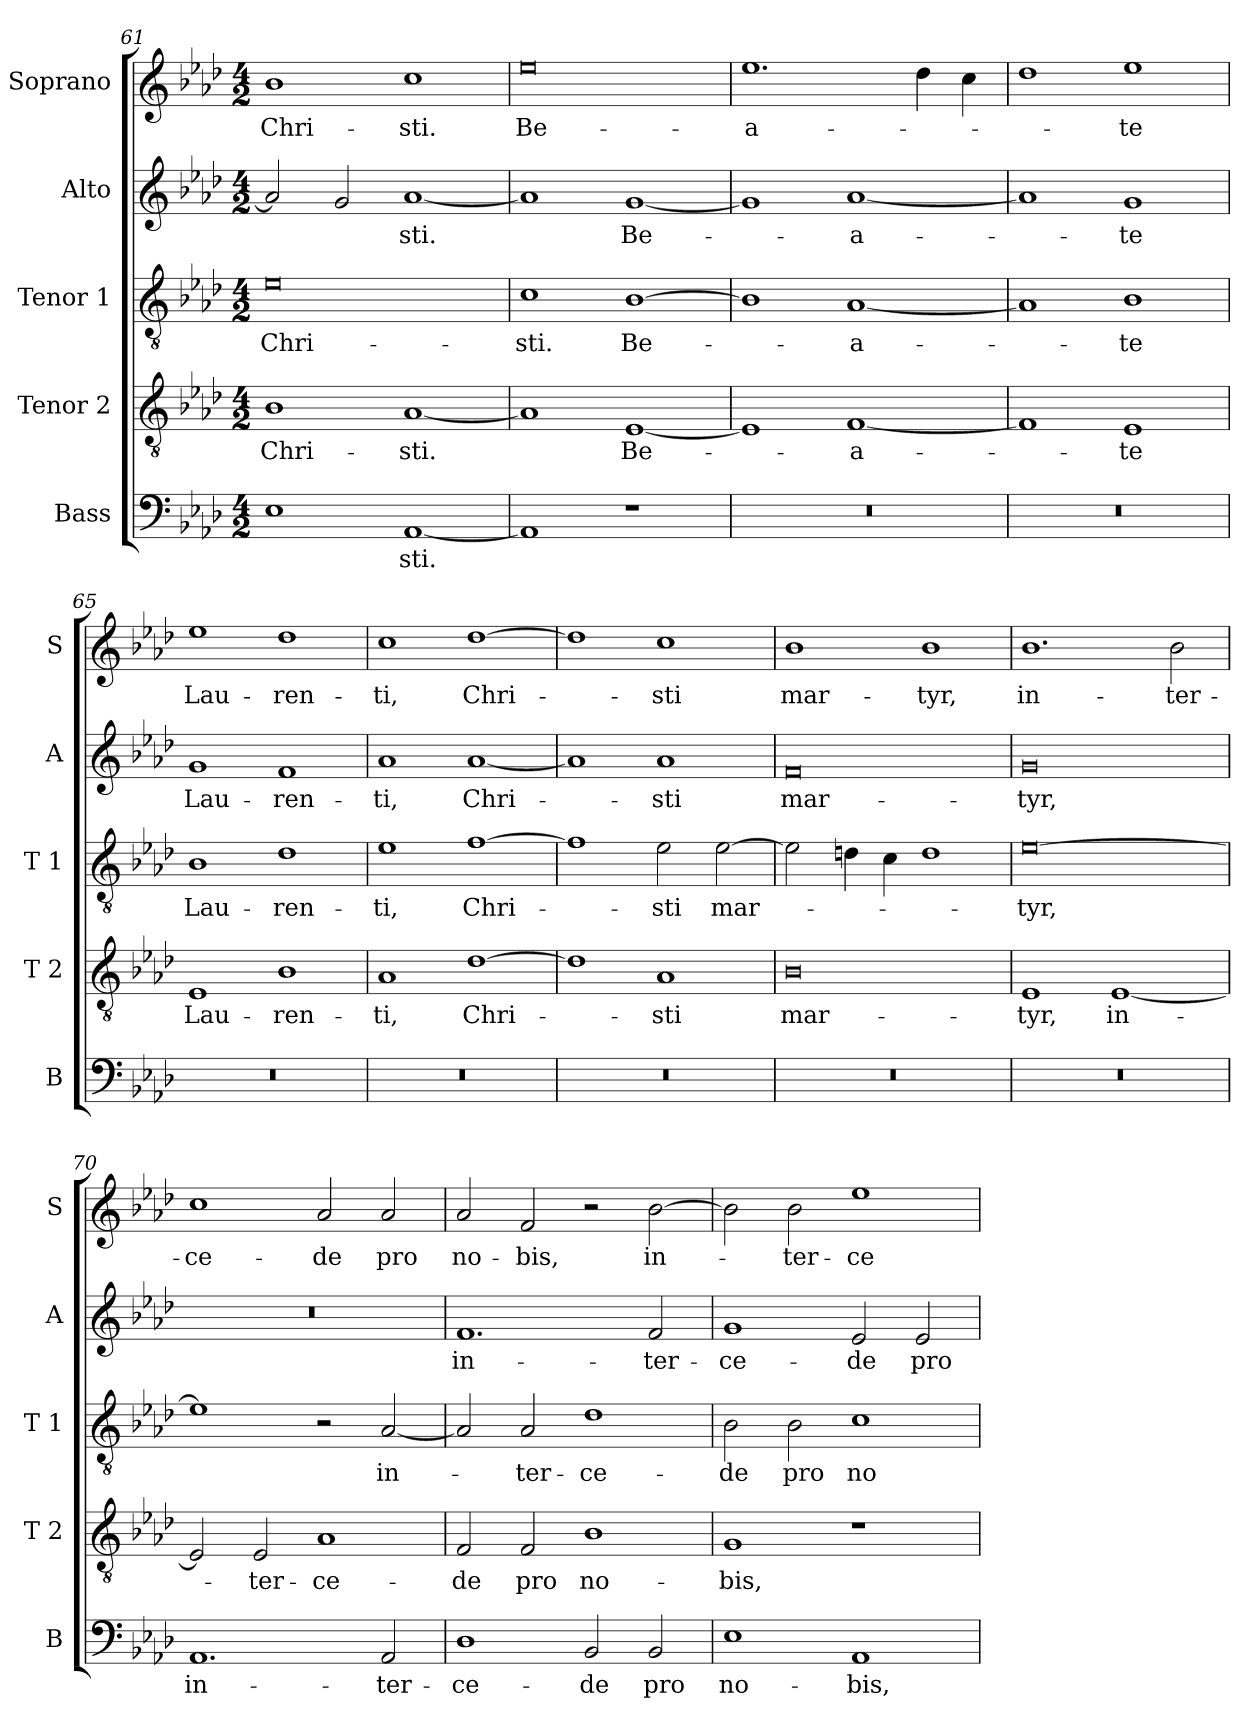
**kern	**text	**kern	**text	**kern	**text	**kern	**text	**kern	**text
*part5	*part5	*part4	*part4	*part3	*part3	*part2	*part2	*part1	*part1
*staff5	*staff5	*staff4	*staff4	*staff3	*staff3	*staff2	*staff2	*staff1	*staff1
*I"Bass	*	*I"Tenor 2	*	*I"Tenor 1	*	*I"Alto	*	*I"Soprano	*
*I'B	*	*I'T 2	*	*I'T 1	*	*I'A	*	*I'S	*
!!LO:LB:g=z
*clefF4	*	*clefGv2	*	*clefGv2	*	*clefG2	*	*clefG2	*
*k[b-e-a-d-]	*	*k[b-e-a-d-]	*	*k[b-e-a-d-]	*	*k[b-e-a-d-]	*	*k[b-e-a-d-]	*
*A-:	*	*A-:	*	*A-:	*	*A-:	*	*A-:	*
*M4/2	*	*M4/2	*	*M4/2	*	*M4/2	*	*M4/2	*
=61	=61	=61	=61	=61	=61	=61	=61	=61	=61
!	!	!	!LO:LY:b	!	!LO:LY:b	!	!	!	!LO:LY:b
1E-	.	1B-	Chri-	0e-	Chri-	2a-/]	.	1b-	Chri-
.	.	.	.	.	.	2g/	.	.	.
!	!LO:LY:b	!	!LO:LY:b	!	!	!	!LO:LY:b	!	!LO:LY:b
[1AA-	-sti.	[1A-	-sti.	.	.	[1a-	-sti.	1cc	-sti.
=62	=62	=62	=62	=62	=62	=62	=62	=62	=62
!	!	!	!	!	!LO:LY:b	!	!	!	!LO:LY:b
1AA-]	.	1A-]	.	1c	-sti.	1a-]	.	0ee-	Be-
!	!	!	!LO:LY:b	!	!LO:LY:b	!	!LO:LY:b	!	!
1r	.	[1E-	Be-	[1B-	Be-	[1g	Be-	.	.
=63	=63	=63	=63	=63	=63	=63	=63	=63	=63
!	!	!	!	!	!	!	!	!	!LO:LY:b
0r	.	1E-]	.	1B-]	.	1g]	.	1.ee-	-a-
!	!	!	!LO:LY:b	!	!LO:LY:b	!	!LO:LY:b	!	!
.	.	[1F	-a-	[1A-	-a-	[1a-	-a-	.	.
.	.	.	.	.	.	.	.	4dd-\	.
.	.	.	.	.	.	.	.	4cc\	.
=64	=64	=64	=64	=64	=64	=64	=64	=64	=64
0r	.	1F]	.	1A-]	.	1a-]	.	1dd-	.
!	!	!	!LO:LY:b	!	!LO:LY:b	!	!LO:LY:b	!	!LO:LY:b
.	.	1E-	-te	1B-	-te	1g	-te	1ee-	-te
=65	=65	=65	=65	=65	=65	=65	=65	=65	=65
!	!	!	!LO:LY:b	!	!LO:LY:b	!	!LO:LY:b	!	!LO:LY:b
0r	.	1E-	Lau-	1B-	Lau-	1g	Lau-	1ee-	Lau-
!	!	!	!LO:LY:b	!	!LO:LY:b	!	!LO:LY:b	!	!LO:LY:b
.	.	1B-	-ren-	1d-	-ren-	1f	-ren-	1dd-	-ren-
=66	=66	=66	=66	=66	=66	=66	=66	=66	=66
!	!	!	!LO:LY:b	!	!LO:LY:b	!	!LO:LY:b	!	!LO:LY:b
0r	.	1A-	-ti,	1e-	-ti,	1a-	-ti,	1cc	-ti,
!	!	!	!LO:LY:b	!	!LO:LY:b	!	!LO:LY:b	!	!LO:LY:b
.	.	[1d-	Chri-	[1f	Chri-	[1a-	Chri-	[1dd-	Chri-
!!LO:LB:g=z
=67	=67	=67	=67	=67	=67	=67	=67	=67	=67
0r	.	1d-]	.	1f]	.	1a-]	.	1dd-]	.
!	!	!	!LO:LY:b	!	!LO:LY:b	!	!LO:LY:b	!	!LO:LY:b
.	.	1A-	-sti	2e-\	-sti	1a-	-sti	1cc	-sti
!	!	!	!	!	!LO:LY:b	!	!	!	!
.	.	.	.	[2e-\	mar-	.	.	.	.
=68	=68	=68	=68	=68	=68	=68	=68	=68	=68
!	!	!	!LO:LY:b	!	!	!	!LO:LY:b	!	!LO:LY:b
0r	.	0B-	mar-	2e-\]	.	0f	mar-	1b-	mar-
.	.	.	.	4dn\	.	.	.	.	.
.	.	.	.	4c\	.	.	.	.	.
!	!	!	!	!	!	!	!	!	!LO:LY:b
.	.	.	.	1d	.	.	.	1b-	-tyr,
=69	=69	=69	=69	=69	=69	=69	=69	=69	=69
!	!	!	!LO:LY:b	!	!LO:LY:b	!	!LO:LY:b	!	!LO:LY:b
0r	.	1E-	-tyr,	[0e-	-tyr,	0g	-tyr,	1.b-	in-
!	!	!	!LO:LY:b	!	!	!	!	!	!
.	.	[1E-	in-	.	.	.	.	.	.
!	!	!	!	!	!	!	!	!	!LO:LY:b
.	.	.	.	.	.	.	.	2b-\	-ter-
=70	=70	=70	=70	=70	=70	=70	=70	=70	=70
!	!LO:LY:b	!	!	!	!	!	!	!	!LO:LY:b
1.AA-	in-	2E-/]	.	1e-]	.	0r	.	1cc	-ce-
!	!	!	!LO:LY:b	!	!	!	!	!	!
.	.	2E-/	-ter-	.	.	.	.	.	.
!	!	!	!LO:LY:b	!	!	!	!	!	!LO:LY:b
.	.	1A-	-ce-	2r	.	.	.	2a-/	-de
!	!LO:LY:b	!	!	!	!LO:LY:b	!	!	!	!LO:LY:b
2AA-/	-ter-	.	.	[2A-/	in-	.	.	2a-/	pro
=71	=71	=71	=71	=71	=71	=71	=71	=71	=71
!	!LO:LY:b	!	!LO:LY:b	!	!	!	!LO:LY:b	!	!LO:LY:b
1D-	-ce-	2F/	-de	2A-/]	.	1.f	in-	2a-/	no-
!	!	!	!LO:LY:b	!	!LO:LY:b	!	!	!	!LO:LY:b
.	.	2F/	pro	2A-/	-ter-	.	.	2f/	-bis,
!	!LO:LY:b	!	!LO:LY:b	!	!LO:LY:b	!	!	!	!
2BB-/	-de	1B-	no-	1d-	-ce-	.	.	2r	.
!	!LO:LY:b	!	!	!	!	!	!LO:LY:b	!	!LO:LY:b
2BB-/	pro	.	.	.	.	2f/	-ter-	[2b-\	in-
=72	=72	=72	=72	=72	=72	=72	=72	=72	=72
!	!LO:LY:b	!	!LO:LY:b	!	!LO:LY:b	!	!LO:LY:b	!	!
1E-	no-	1G	-bis,	2B-\	-de	1g	-ce-	2b-\]	.
!	!	!	!	!	!LO:LY:b	!	!	!	!LO:LY:b
.	.	.	.	2B-\	pro	.	.	2b-\	-ter-
!	!LO:LY:b	!	!	!	!LO:LY:b	!	!LO:LY:b	!	!LO:LY:b
1AA-	-bis,	1r	.	1c	no-	2e-/	-de	1ee-	-ce-
!	!	!	!	!	!	!	!LO:LY:b	!	!
.	.	.	.	.	.	2e-/	pro	.	.
=	=	=	=	=	=	=	=	=	=
*-	*-	*-	*-	*-	*-	*-	*-	*-	*-
